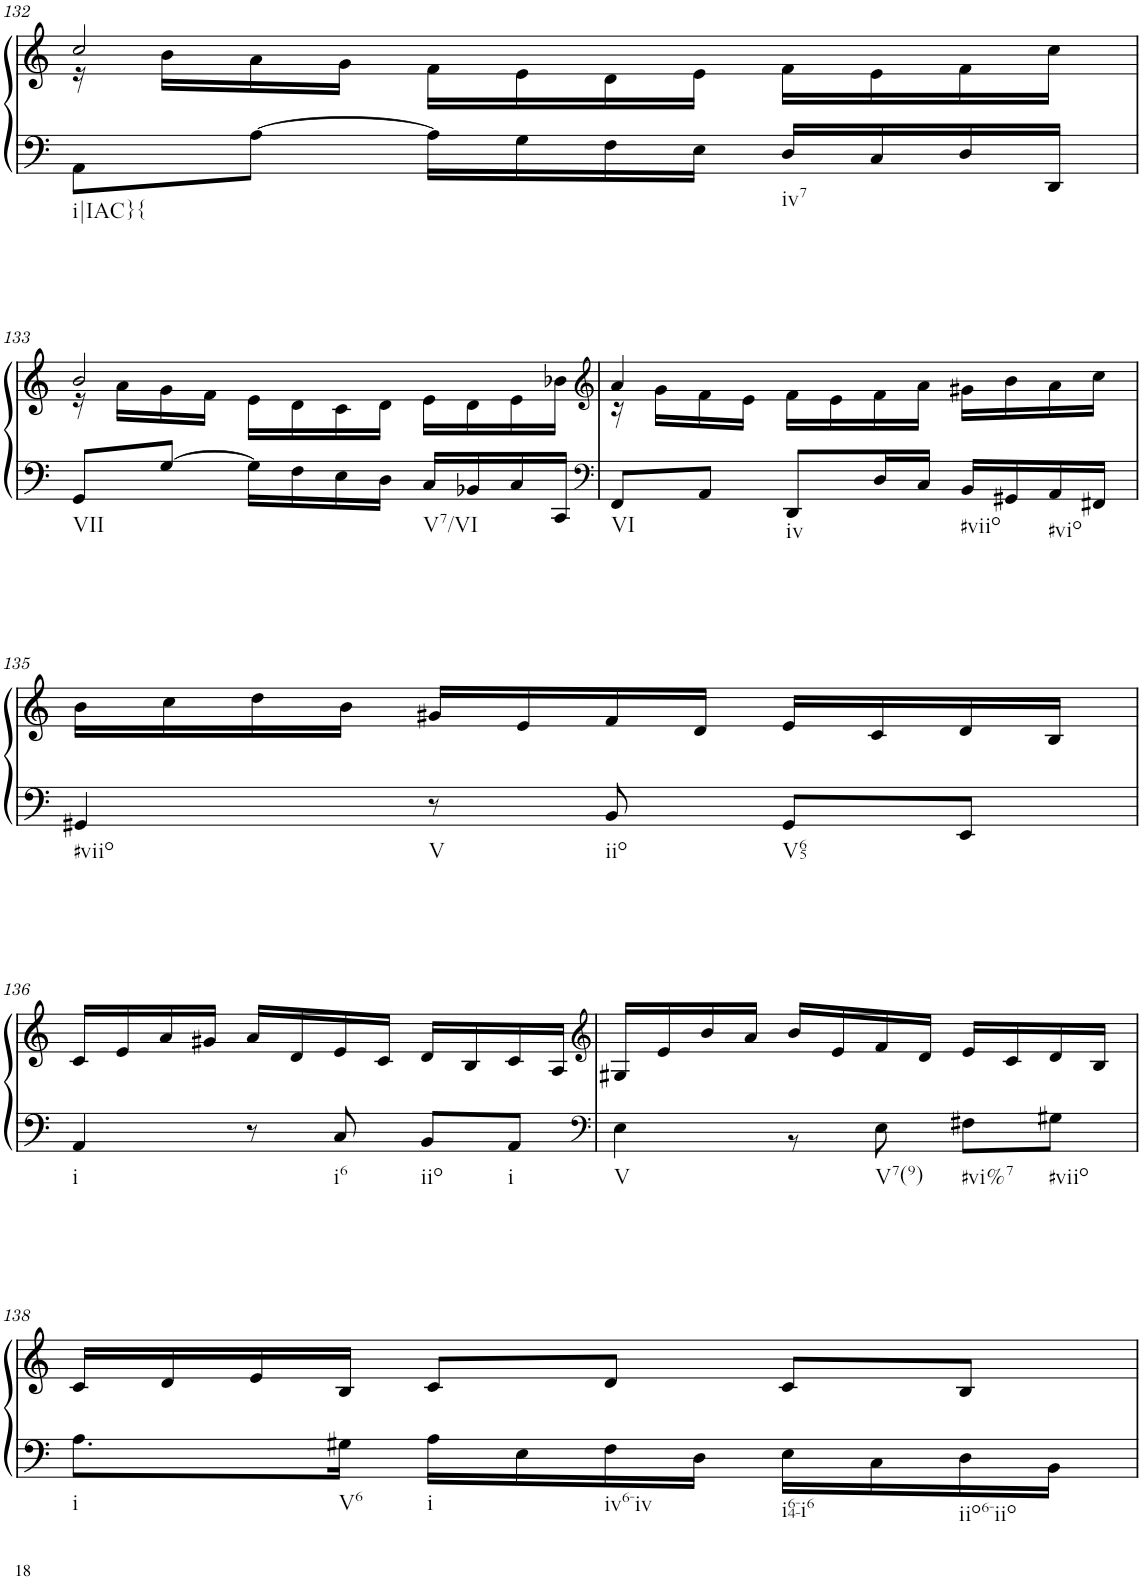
**kern	**kern
*part1	*part1
*staff2	*staff1
*I"Klavier linke Hand	*
!!LO:PB:g=z
*clefF4	*clefG2
*k[]	*k[]
*M3/4	*M3/4
=132	=132
*	*^
!LO:TX:b:t=i|IAC}{	!	!
8AA\L	2cc/	16r
.	.	16b\LL
[8A\J	.	16a\
.	.	16g\JJ
16A\LL]	.	16f\LL
16G\	.	16e\
16F\	.	16d\
16E\JJ	.	16e\JJ
!LO:TX:b:t=iv7	!	!
16D/LL	4ryy	16f\LL
16C/	.	16e\
16D/	.	16f\
16DD/JJ	.	16cc\JJ
!!LO:LB:g=z	!!
=133	=133	=133
!LO:TX:b:t=VII	!	!
8GG/L	2b/	16r
.	.	16a\LL
[8G/J	.	16g\
.	.	16f\JJ
16G\LL]	.	16e\LL
16F\	.	16d\
16E\	.	16c\
16D\JJ	.	16d\JJ
!LO:TX:b:t=V7/VI	!	!
16C/LL	4ryy	16e\LL
16BB-X/	.	16d\
16C/	.	16e\
16CC/JJ	.	16b-X\JJ
=134	=134	=134
*clefF4	*clefG2	*
!LO:TX:b:t=VI	!	!
8FF/L	4a/	16r
.	.	16g\LL
8AA/J	.	16f\
.	.	16e\JJ
!LO:TX:b:t=iv	!	!
8DD/L	4ryy	16f\LL
.	.	16e\
16D/L	.	16f\
16C/JJ	.	16a\JJ
!LO:TX:b:t=#viio	!	!
16BB/LL	4ryy	16g#X\LL
16GG#X/	.	16b\
!LO:TX:b:t=#vio	!	!
16AA/	.	16a\
16FF#X/JJ	.	16cc\JJ
!!LO:LB:g=z
=135	=135	=135
!LO:TX:b:t=#viio	!	!
*	*v	*v
4GG#X/	16b\LL
.	16cc\
.	16dd\
.	16b\JJ
!LO:TX:b:t=V	!
8r	16g#X/LL
.	16e/
!LO:TX:b:t=iio	!
8BB/	16f/
.	16d/JJ
!LO:TX:b:t=V65	!
8GG#/L	16e/LL
.	16c/
8EE/J	16d/
.	16B/JJ
!!LO:LB:g=z
=136	=136
!LO:TX:b:t=i	!
4AA/	16c/LL
.	16e/
.	16a/
.	16g#X/JJ
8r	16a/LL
.	16d/
!LO:TX:b:t=i6	!
8C/	16e/
.	16c/JJ
!LO:TX:b:t=iio	!
8BB/L	16d/LL
.	16B/
!LO:TX:b:t=i	!
8AA/J	16c/
.	16A/JJ
=137	=137
*clefF4	*clefG2
*^	*
!LO:TX:b:t=V	!	!
!LO:TX:b:t=V7(9)	!	!
!LO:TX:b:t=#vi%7	!	!
!LO:TX:b:t=#viio	!	!
2.ryy	4E\	16G#X/LL
.	.	16e/
.	.	16b/
.	.	16a/JJ
.	8r	16b/LL
.	.	16e/
.	8E\	16f/
.	.	16d/JJ
.	8F#X\L	16e/LL
.	.	16c/
.	8G#X\J	16d/
.	.	16B/JJ
!!LO:LB:g=z
=138	=138	=138
!LO:TX:b:t=i	!	!
!LO:TX:b:t=V6	!	!
!LO:TX:b:t=i	!	!
!LO:TX:b:t=iv6-iv	!	!
!LO:TX:b:t=i64-i6	!	!
!LO:TX:b:t=iio6-iio	!	!
2.ryy	8.A\L	16c/LL
.	.	16d/
.	.	16e/
.	16G#X\Jk	16B/JJ
.	16A\LL	8c/L
.	16E\	.
.	16F\	8d/J
.	16D\JJ	.
.	16E\LL	8c/L
.	16C\	.
.	16D\	8B/J
.	16BB\JJ	.
*v	*v	*
=	=
*-	*-
